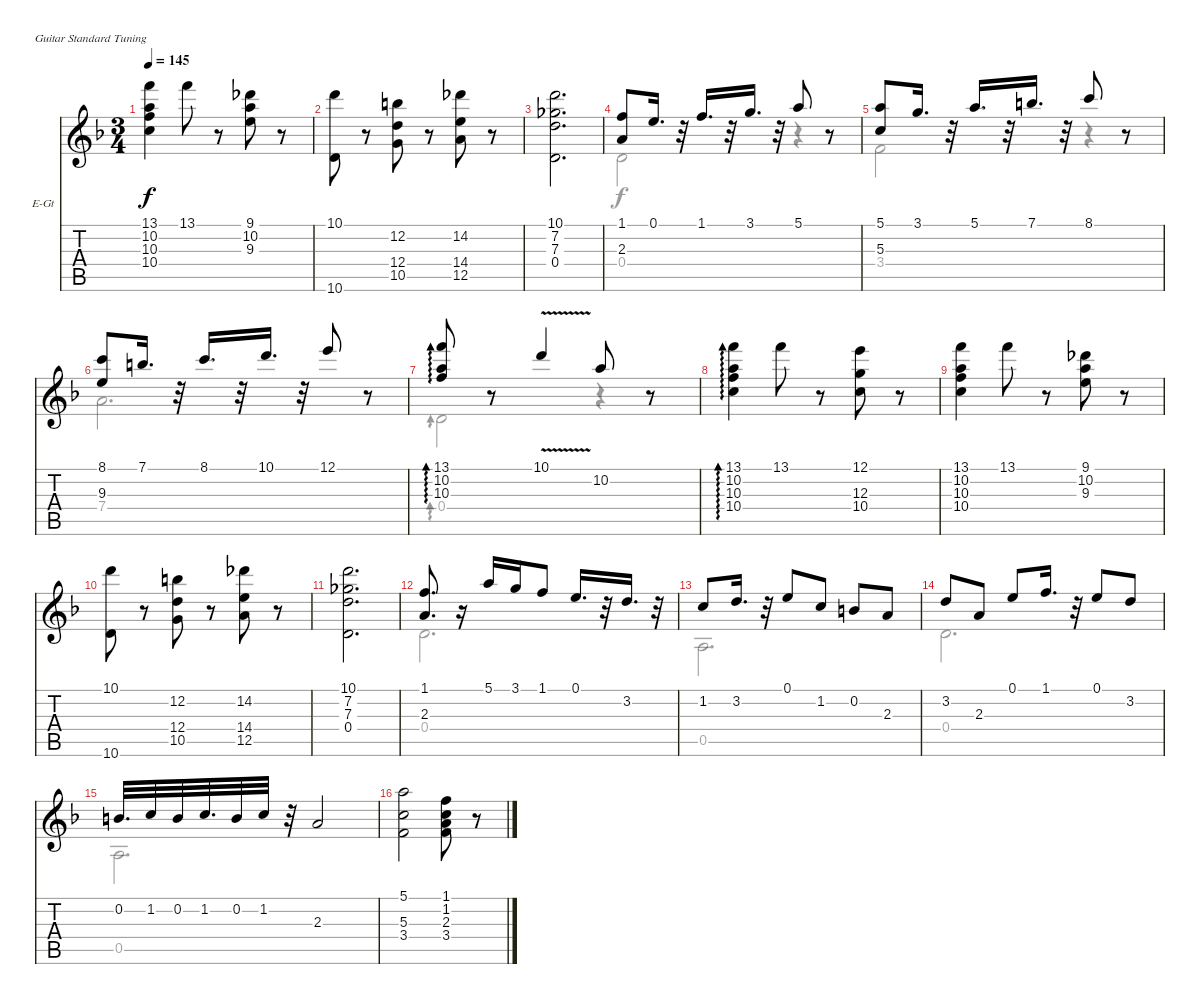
\defaultSystemsLayout 4
\bracketExtendMode nobrackets
\firstSystemTrackNameOrientation horizontal
\otherSystemsTrackNameOrientation horizontal
\track ("Jazz Guitar" "E-Gt") {instrument electricguitarjazz}
\staff {score tabs}
\tuning (E4 B3 G3 D3 A2 E2)
\voice
\ts (3 4)
\tempo 145
\clef g2
\ks dminor
(13.1 10.2 10.4 10.3).4{dy f} 13.1.8 r.8 (9.1 9.3 10.2).8 r.8 |
(10.1 10.6).8 r.8 (10.5 12.4 12.2).8 r.8 (12.5 14.4 14.2).8 r.8 |
(0.4 10.1 7.2 7.3).2{d} |
(1.1 2.3).8 0.1.16{d} r.32 1.1.16{d} r.32 3.1.16{d} r.32 5.1.8 r.8 |
(5.1 5.3).8 3.1.16{d} r.32 5.1.16{d} r.32 7.1.16{d} r.32 8.1.8 r.8 |
(8.1 9.3).8 7.1.16{d} r.32 8.1.16{d} r.32 10.1.16{d} r.32 12.1.8 r.8 |
(13.1 10.3 10.2).8{ad 0} r.8 10.1{v}.4 10.2.8 r.8 |
(13.1 10.2 10.4 10.3).4{ad 0} 13.1.8 r.8 (12.1 10.4 12.3).8 r.8 |
(13.1 10.2 10.4 10.3).4 13.1.8 r.8 (9.1 9.3 10.2).8 r.8 |
(10.1 10.6).8 r.8 (10.5 12.4 12.2).8 r.8 (12.5 14.4 14.2).8 r.8 |
(0.4 10.1 7.3 7.2).2{d} |
(2.3 1.1).8{d} r.16 5.1.16 3.1.16 1.1.8 0.1.16{d} r.32 3.2.16{d} r.32 |
1.2.8 3.2.16{d} r.32 0.1.8 1.2.8 0.2.8 2.3.8 |
3.2.8 2.3.8 0.1.8 1.1.16{d} r.32 0.1.8 3.2.8 |
0.2.32{d} 1.2.32 0.2.32 1.2.32{d} 0.2.32 1.2.32 r.32 2.3.2 |
(3.4 5.3 5.1).2 (1.1 1.2 2.3 3.4).8 r.8
\voice
\clef g2
\ottava regular
\simile none
\ks dminor
|
|
|
0.4.2 r.4 |
3.4.2 r.4 |
7.4.2{d} |
0.4.2{ad 0} r.4 |
|
|
|
|
0.4.2{d} |
0.5.2{d} |
0.4.2{d} |
0.5.2{d} |
